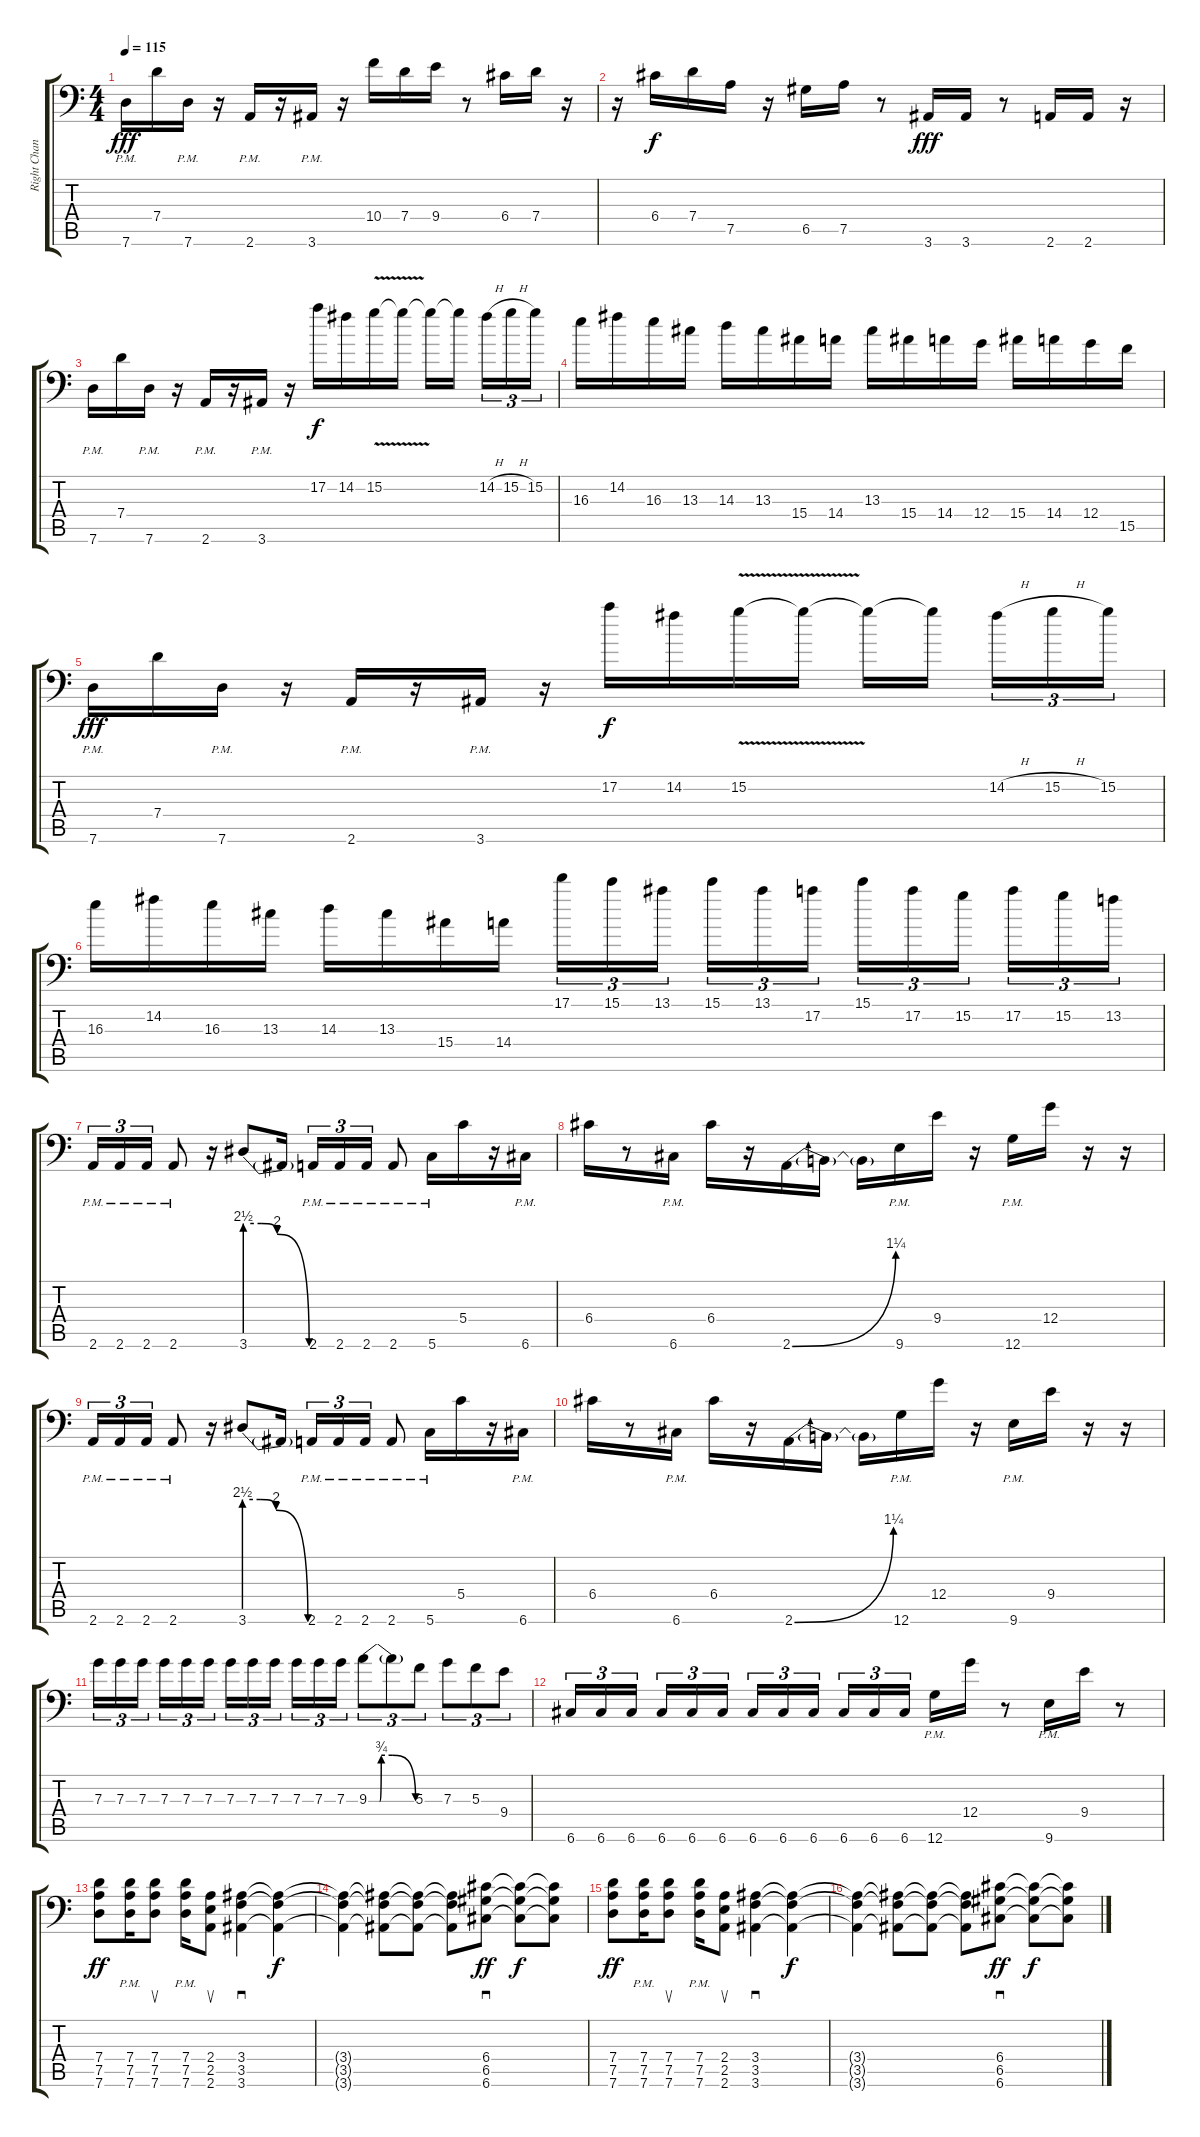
\track ("Right Channel" "Right Chan") {instrument distortionguitar}
\staff {score tabs}
\tuning (A3 E3 C3 G2 D2 G1) {hide}
\ts (4 4)
\tempo 115
\clef f4
\ks c
7.6{pm}.16{dy fff} 7.4.16 7.6{pm}.16 r.16 2.6{pm}.16 r.16 3.6{pm}.16 r.16 10.4.16 7.4.16 9.4.16 r.8 6.4.16 7.4.16 r.16 |
r.16 6.4.16{dy f} 7.4.16 7.5.16 r.16 6.5.16 7.5.16 r.8 3.6.16{dy fff} 3.6.16 r.8 2.6.16 2.6.16 r.16 |
7.6{pm}.16 7.4.16 7.6{pm}.16 r.16 2.6{pm}.16 r.16 3.6{pm}.16 r.16 17.2.16{dy f} 14.2.16 15.2{v}.16 15.2{t}.16 15.2{t}.16 15.2{t}.16{beam splitsecondary} 14.2{h}.16{tu (3 2)} 15.2{h}.16{tu (3 2)} 15.2.16{tu (3 2)} |
16.3.16 14.2.16 16.3.16 13.3.16 14.3.16 13.3.16 15.4.16 14.4.16 13.3.16 15.4.16 14.4.16 12.4.16 15.4.16 14.4.16 12.4.16 15.5.16 |
7.6{pm}.16{dy fff} 7.4.16 7.6{pm}.16 r.16 2.6{pm}.16 r.16 3.6{pm}.16 r.16 17.2.16{dy f} 14.2.16 15.2{v}.16 15.2{t}.16 15.2{t}.16 15.2{t}.16{beam splitsecondary} 14.2{h}.16{tu (3 2)} 15.2{h}.16{tu (3 2)} 15.2.16{tu (3 2)} |
16.3.16 14.2.16 16.3.16 13.3.16 14.3.16 13.3.16 15.4.16 14.4.16 17.1.16{tu (3 2)} 15.1.16{tu (3 2)} 13.1.16{tu (3 2) beam splitsecondary} 15.1.16{tu (3 2)} 13.1.16{tu (3 2)} 17.2.16{tu (3 2)} 15.1.16{tu (3 2)} 17.2.16{tu (3 2)} 15.2.16{tu (3 2) beam splitsecondary} 17.2.16{tu (3 2)} 15.2.16{tu (3 2)} 13.2.16{tu (3 2)} |
2.6{pm}.16{tu (3 2)} 2.6{pm}.16{tu (3 2)} 2.6{pm}.16{tu (3 2)} 2.6{pm}.8 r.16 3.6{be (custom 0 10 15 10 30 8 60 0)}.8 3.6{t}.16 2.6{pm}.16{tu (3 2)} 2.6{pm}.16{tu (3 2)} 2.6{pm}.16{tu (3 2)} 2.6{pm}.8 5.6{pm}.16 5.4.16 r.16 6.6{pm}.16 |
6.4.16 r.8 6.6{pm}.16 6.4.16 r.16 2.6{be (bend 0 0 60 5)}.16 2.6{t}.16 2.6{t}.16 9.6{pm}.16 9.4.16 r.16 12.6{pm}.16 12.4.16 r.16 r.16 |
2.6{pm}.16{tu (3 2)} 2.6{pm}.16{tu (3 2)} 2.6{pm}.16{tu (3 2)} 2.6{pm}.8 r.16 3.6{be (custom 0 10 15 10 30 8 60 0)}.8 3.6{t}.16 2.6{pm}.16{tu (3 2)} 2.6{pm}.16{tu (3 2)} 2.6{pm}.16{tu (3 2)} 2.6{pm}.8 5.6{pm}.16 5.4.16 r.16 6.6{pm}.16 |
6.4.16 r.8 6.6{pm}.16 6.4.16 r.16 2.6{be (bend 0 0 60 5)}.16 2.6{t}.16 2.6{t}.16 12.6{pm}.16 12.4.16 r.16 9.6{pm}.16 9.4.16 r.16 r.16 |
7.3.16{tu (3 2)} 7.3.16{tu (3 2)} 7.3.16{tu (3 2) beam splitsecondary} 7.3.16{tu (3 2)} 7.3.16{tu (3 2)} 7.3.16{tu (3 2)} 7.3.16{tu (3 2)} 7.3.16{tu (3 2)} 7.3.16{tu (3 2) beam splitsecondary} 7.3.16{tu (3 2)} 7.3.16{tu (3 2)} 7.3.16{tu (3 2)} 9.3{be (custom 0 0 14 0 16 3 30 3 60 0)}.8{tu (3 2)} 9.3{t}.8{tu (3 2)} 5.3.8{tu (3 2)} 7.3.8{tu (3 2)} 5.3.8{tu (3 2)} 9.4.8{tu (3 2)} |
6.6.16{tu (3 2)} 6.6.16{tu (3 2)} 6.6.16{tu (3 2) beam splitsecondary} 6.6.16{tu (3 2)} 6.6.16{tu (3 2)} 6.6.16{tu (3 2)} 6.6.16{tu (3 2)} 6.6.16{tu (3 2)} 6.6.16{tu (3 2) beam splitsecondary} 6.6.16{tu (3 2)} 6.6.16{tu (3 2)} 6.6.16{tu (3 2)} 12.6{pm}.16 12.4.16 r.8 9.6{pm}.16 9.4.16 r.8 |
(7.4 7.5 7.6).8{dy ff} (7.4 7.5{pm} 7.6).16 (7.4 7.5 7.6).8{su} (7.4{pm} 7.5 7.6).16 (2.4 2.5 2.6).8{su} (3.4 3.5 3.6).4{sd} (3.4{t} 3.5{t} 3.6{t}).4{dy f} |
(3.4{t} 3.5{t} 3.6{t}).4 (3.4{t} 3.5{t} 3.6{t}).8 (3.4{t} 3.5{t} 3.6{t}).8 (3.4{t} 3.5{t} 3.6{t}).8 (6.4 6.5 6.6).8{sd dy ff} (6.4{t} 6.5{t} 6.6{t}).8{dy f} (6.4{t} 6.5{t} 6.6{t}).8 |
(7.4 7.5 7.6).8{dy ff} (7.4 7.5{pm} 7.6).16 (7.4 7.5 7.6).8{su} (7.4{pm} 7.5 7.6).16 (2.4 2.5 2.6).8{su} (3.4 3.5 3.6).4{sd} (3.4{t} 3.5{t} 3.6{t}).4{dy f} |
(3.4{t} 3.5{t} 3.6{t}).4 (3.4{t} 3.5{t} 3.6{t}).8 (3.4{t} 3.5{t} 3.6{t}).8 (3.4{t} 3.5{t} 3.6{t}).8 (6.4 6.5 6.6).8{sd dy ff} (6.4{t} 6.5{t} 6.6{t}).8{dy f} (6.4{t} 6.5{t} 6.6{t}).8
